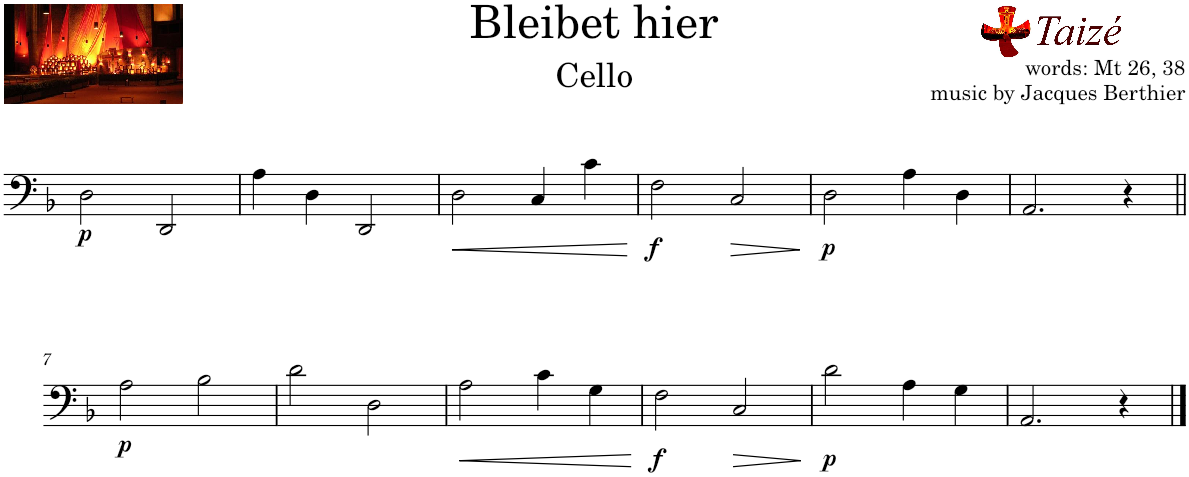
**kern	**dynam
*part1	*part1
*staff1	*staff1
*I"Violoncello	*
*I'Vc	*
!!LO:PB:g=z
*clefF4	*
*k[b-]	*
*M4/4	*
*met(c)	*
=1	=1
!	!LO:DY:b
2D\	p
2DD/	.
=2	=2
4A\	.
4D\	.
2DD/	.
=3	=3
!	!LO:HP:b
2D\	<
4C/	.
4c\	.
.	[
=4	=4
!	!LO:DY:b
2F\	f
!	!LO:HP:b
2C/	>
.	]
=5	=5
!	!LO:DY:b
2D\	p
4A\	.
4D\	.
=6	=6
2.AA/	.
4r	.
!!LO:LB:g=z
=7||	=7||
!	!LO:DY:b
2A\	p
2B-\	.
=8	=8
2d\	.
2D\	.
=9	=9
!	!LO:HP:b
2A\	<
4c\	.
4G\	.
.	[
=10	=10
!	!LO:DY:b
2F\	f
!	!LO:HP:b
2C/	>
.	]
=11	=11
!	!LO:DY:b
2d\	p
4A\	.
4G\	.
=12	=12
2.AA/	.
4r	.
==	==
*-	*-
